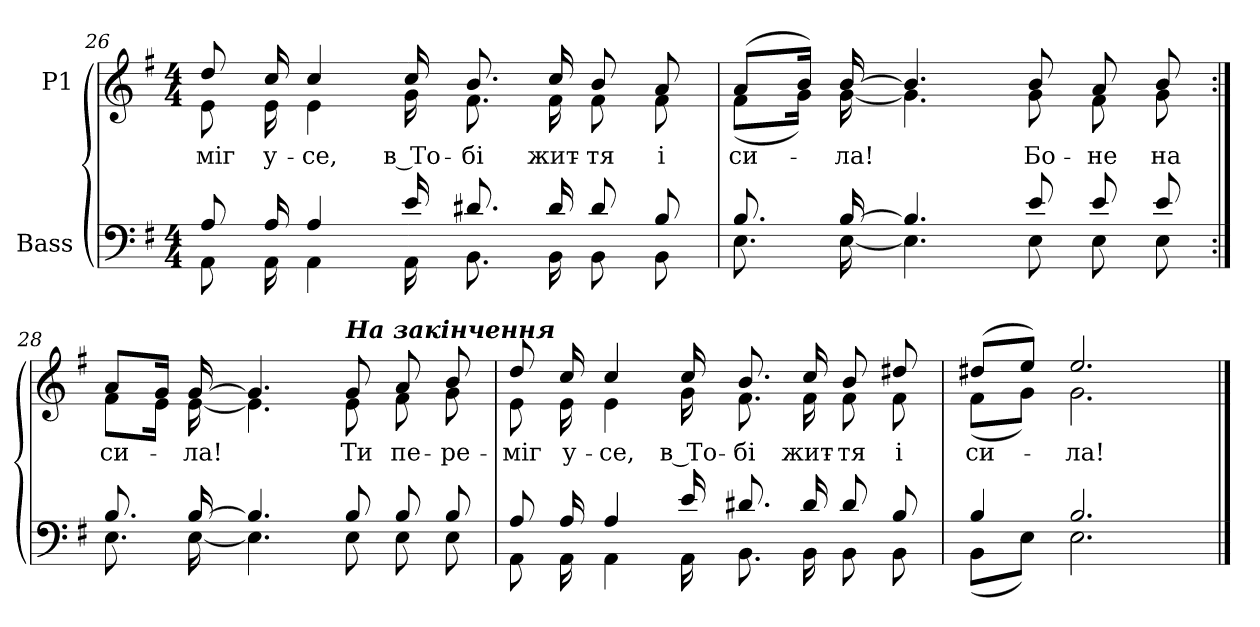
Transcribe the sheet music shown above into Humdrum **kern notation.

**kern	**kern	**text
*part2	*part1	*part1
*staff2	*staff1	*staff1
*I"Bass	*I"P1	*
*clefF4	*clefG2	*
*k[f#]	*k[f#]	*
*e:	*e:	*
*M4/4	*M4/4	*
=26	=26	=26
*^	*^	*
!	!	!	!	!LO:LY:b:color=#000000
8Ai/	8AAi\	8ddi/	8ei\	-міг
!	!	!	!	!LO:LY:b:color=#000000
16Ai/	16AAi\	16cci/	16ei\	у-
!	!	!	!	!LO:LY:b:color=#000000
4Ai/	4AAi\	4cci/	4ei\	-се,
!	!	!	!	!LO:LY:b:color=#000000
16ei/	16AAi\	16cci/	16gi\	в То-
!	!	!	!	!LO:LY:b:color=#000000
8.d#Xi/	8.BBi\	8.bi/	8.f#i\	-бі
!	!	!	!	!LO:LY:b:color=#000000
16d#i/	16BBi\	16cci/	16f#i\	жит-
!	!	!	!	!LO:LY:b:color=#000000
8d#i/	8BBi\	8bi/	8f#i\	-тя
!	!	!	!	!LO:LY:b:color=#000000
8Bi/	8BBi\	8ai/	8f#i\	і
=27	=27	=27	=27	=27
!	!	!	!	!LO:LY:b:color=#000000
8.Bi/	8.Ei\	(8ai/L	(8f#i\L	си-
.	.	16bi/Jk)	16gi\Jk)	.
!	!	!	!	!LO:LY:b:color=#000000
[>16Bi/	[<16Ei\	[>16bi/	[<16gi\	-ла!
4.Bi/]	4.Ei\]	4.bi/]	4.gi\]	.
!	!	!	!	!LO:LY:b:color=#000000
8ei/	8Ei\	8bi/	8gi\	Бо-
!	!	!	!	!LO:LY:b:color=#000000
8ei/	8Ei\	8ai/	8f#i\	-не
!	!	!	!	!LO:LY:b:color=#000000
8ei/	8Ei\	8bi/	8gi\	на
!!LO:LB:g=z	!!
=28:|!	=28:|!	=28:|!	=28:|!	=28:|!
!	!	!	!	!LO:LY:b:color=#000000
8.Bi/	8.Ei\	8ai/L	8f#i\L	си-
.	.	16gi/Jk	16ei\Jk	.
!	!	!	!	!LO:LY:b:color=#000000
[>16Bi/	[<16Ei\	[>16gi/	[<16ei\	-ла!
4.Bi/]	4.Ei\]	4.gi/]	4.ei\]	.
!	!	!LO:TX:a:Bi:t=На закінчення	!	!
!	!	!	!	!LO:LY:b:color=#000000
8Bi/	8Ei\	8gi/	8ei\	Ти
!	!	!	!	!LO:LY:b:color=#000000
8Bi/	8Ei\	8ai/	8f#i\	пе-
!	!	!	!	!LO:LY:b:color=#000000
8Bi/	8Ei\	8bi/	8gi\	-ре-
=29	=29	=29	=29	=29
!	!	!	!	!LO:LY:b:color=#000000
8Ai/	8AAi\	8ddi/	8ei\	-міг
!	!	!	!	!LO:LY:b:color=#000000
16Ai/	16AAi\	16cci/	16ei\	у-
!	!	!	!	!LO:LY:b:color=#000000
4Ai/	4AAi\	4cci/	4ei\	-се,
!	!	!	!	!LO:LY:b:color=#000000
16ei/	16AAi\	16cci/	16gi\	в То-
!	!	!	!	!LO:LY:b:color=#000000
8.d#Xi/	8.BBi\	8.bi/	8.f#i\	-бі
!	!	!	!	!LO:LY:b:color=#000000
16d#i/	16BBi\	16cci/	16f#i\	жит-
!	!	!	!	!LO:LY:b:color=#000000
8d#i/	8BBi\	8bi/	8f#i\	-тя
!	!	!	!	!LO:LY:b:color=#000000
8Bi/	8BBi\	8dd#Xi/	8f#i\	і
=30	=30	=30	=30	=30
!	!	!	!	!LO:LY:b:color=#000000
4Bi/	(8BBi\L	(8dd#Xi/L	(8f#i\L	си-
.	8Ei\J)	8eei/J)	8gi\J)	.
!	!	!	!	!LO:LY:b:color=#000000
2.Bi/	2.Ei\	2.eei/	2.gi\	-ла!
*v	*v	*	*	*
*	*v	*v	*
==	==	==
*-	*-	*-
